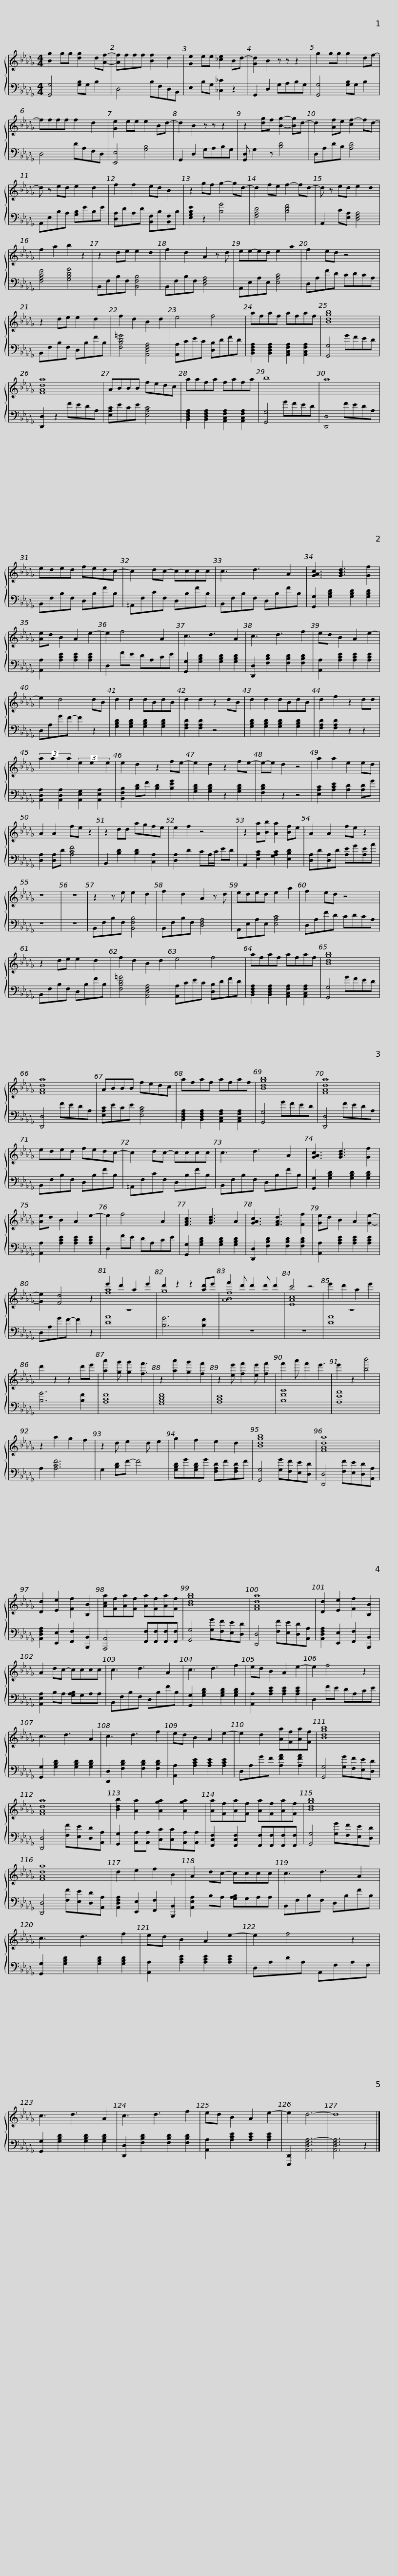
X:1
%%score { ( 1 3 ) | ( 2 4 ) }
L:1/8
M:4/4
I:linebreak $
K:Db
V:1 treble
V:3 treble
V:2 bass
V:4 bass
V:1
 [Bg]2 gg [dg]2 d[Af]- | [Af]fff [Bf]2 d2 | [Ge]2 ee [_ce]2 Bd- | [Gd]2 B2 z z z2 | g2 gg g2 df- |$ %5
 ffff f2 d2 | [Ge]2 ee e2 Bd- | d2 B2 z z z2 | z2 [dg]f [Bg]2- [Bg]d- | d2 [Af]e [cf-]2 fd- |$ %10
 d z ed e2 d2 | f2 f2 ed B2 | z2 gf g2- gd- | d2 fe f2- fd- | d z ed e2 d2 | %15
 f2 a2 b2 z2 |$ z2 de e2 d2 | f2 d2 A2 z d | ee-ed e2 a2 | f2 ed z4 | %20
 z2 de e2 d2 | f2 d2 B2 d2 |$ e4 f4 | afaf afaf | [Bdgb]8 | %25
 [FAda]8 | ABBB fedc |$ aafa fafa | b8 | a8 | %30
 eded fedc- | c2 dc- cccc |$ c3 d3 A2 | [GAc]3 [GBd]3 [Gf]2 | [Ae]d B2 A2 e2- | %35
 e2 f4 A2 | c3 d3 A2 | c3 d3 f2 |$ ed B2 A2 e2- | e2 d4 dB | %40
 d2 d2 dBdB | d2 d2 z2 dB | d2 d2 dBdB | d2 f2 z2 dd |$ (3a2 a2 a2 (3e2 e2 e2 | %45
 e2 d2 z2 fe- | e2 d2 z2 fe- | e-e d2 z4 | a2 a2 e2 ed | A2 A2 fe z2 |$ %50
 z2 dd agfe | e2 f2 z4 | z2 [Aa][Bb] [Aa]2 [Bf]e | A2 A2 fe z2 | z8 | %55
 z8 |$ z2 z e e2 d2 | f2 d2 A2 z d | eded e2 a2 | f2 ed z4 | %60
 z2 de e2 d2 | f2 d2 B2 d2 |$ e4 f4 | afaf afaf | [Bdgb]8 | %65
 [FAda]8 | ABBB fedc |$ afaf afaf | [Bdgb]8 | [FAda]8 | %70
 eded fedc- | c2 dc- cccc |$ c3 d3 A2 | [GAc]3 [GBd]3 [Gf]2 | [Ae]d B2 A2 e2- | %75
 e2 f4 A2 | [FAc]3 [GBd]3 A2 | [GAc]3 [FAd]3 [Ff]2 |$ [Ge]d B2 A2 [Ge]2- | [Ge]2 [Fd]4 z2 | %80
 e'2 d'2 a2 e'2 | d'2 z2 z2 [ad']e' | f'2 d' d'2 d' d'2 | c'4 z4 | e'2 d'2 a2 e'2 |$ %85
 d'2 z2 z2 d'e' | [aa']2 [gg'] [gg']2 [ff']3 | z2 [aa']2 [gg']2 [ff']2 | z2 [ee'] [ff']2 [ee'] [ff']2 | f'2 a' f'2 e'3 | %90
 e'2 z2 [bb']4 | z2 a2 g2 f2 |$ z2 d e2 d e2 | g2 f2 e2 d2 | [Bdgb]8 | %95
 [FAda]8 | [Dd]2 [Ee]2 [Ff]2 [B,B]2 |$ [Aca][Ff][Aa][Ff] [Aa][Ff][Aa][Ff] | [Bdgb]8 | [FAda]8 | %100
 [Dd]2 [Ee]2 [Ff]2 [B,B]2 | A2 dc- cccc | c3 d3 A2 |$ c3 d3 f2 | ed B2 A2 e2- | %105
 e2 f4 z2 | c3 d3 A2 | c3 d3 f2 | ed B2 A2 e2- |$ e2 d2 [Aa][Ff][Aa][Ff] | %110
 [Bdgb]8 | [FAda]8 | [Bdb]2 [Aa]2 [Aga]2 [Aga]2 | [Aa][Ff][Aa][Ff] [Aa][Ff][Aa][Ff] |$ [Bdgb]8 | %115
 [FAda]8 | d2 e2 f2 B2 | A2 dc- cccc | c3 d3 A2 | c3 d3 f2 |$ %120
 ed B2 A2 e2- | e2 f4 z2 | c3 d3 A2 | c3 d3 f2 | ed B2 A2 e2- | %125
 e2 d6- | d8 |] %127
V:2
 [G,,G,]4 [G,B,]G, B,2 | D,4 B,F,D,B,, | E,2 B,G, [_C,_C]2 z2 | G,,2 D,2 G,A,B,G, | [G,,G,]4 [G,B,]G, B,2 |$ %5
 D,4 DA,F,D, | [E,,E,]4 [G,B,]4 | G,,2 D,2 G,A,B,G, | [G,,D,] G,2 z [B,D]4 | D,A,DB, [A,D]4 |$ %10
 A,,E,B,A, [G,B,]EB,E | [D,A,]DA,D [B,,F,]B,[B,,F,]B, | [E,G,B,E]2 z2 [B,G]4 | [F,A,D]4 [B,DF]4 | A,,2 C[E,A,] [D,F,A,]4 | %15
 [F,A,CF]4 [G,B,DG]4 |$ B,,F,B,F, [B,,F,B,]4 | B,,F,B,F, [D,F,A,]4 | A,,E,A,E, [E,A,C]4 | D,A,FD CDCA, | %20
 B,,F,B,F, D,B,FB, | [F,B,D=G]4 [A,,D,F,A,]4 |$ [A,,A,]CEC [D,B,]DFD | [B,,D,F,A,]2 [B,,D,F,A,]2 [A,,C,F,A,]2 [A,,C,F,A,]2 | [G,,G,]4 GFED | %25
 [D,,D,]2 z2 FEDA, | [E,A,C]ECE [E,A,C]4 |$ [B,,D,F,A,]2 [B,,D,F,A,]2 [A,,C,F,A,]2 [A,,C,F,A,]2 | [G,,G,]4 GFED | [D,,D,]4 FEDA, | %30
 B,,F,B,F, D,B,FB, | =A,,F,CF, D,B,FB, |$ B,,F,B,F, D,B,FB, | [G,,G,]2 [G,B,D]2 [G,B,D]2 [G,B,D]2 | [A,,A,]2 [A,CE]2 [A,CE]2 [A,CE]2 | %35
 D,2 FE DA,CE | [G,,G,]2 [G,B,D]2 [G,B,D]2 [G,B,D]2 | [D,,D,]2 [F,B,D]2 [F,B,D]2 [F,B,D]2 |$ [A,,A,]2 [A,CE]2 [A,CE]2 [A,CE]2 | D,A,GF- F2 z2 | %40
 [G,B,D]2 [G,B,D]2 [G,B,D]2 [G,B,D]2 | [F,A,D]2 [F,A,D]2 z4 | [G,B,D]2 [G,B,D]2 [G,B,D]2 [G,B,D]2 | [F,A,D]2 [F,A,D]2 z2 z2 |$ [A,,D,A,]2 [A,,D,A,]2 [A,,E,G,]2 [A,,E,A,]2 | %45
 [B,,F,B,]2 [B,D]F [B,D]2 [B,EG]2 | [G,B,D]2 [G,B,D]2 z2 [G,B,D]2 | [F,B,D]2 z2 z4 | [E,A,C]2 [A,CE]2 [A,D]2 [A,D]G | [D,A,]2 [D,A,]D [A,CF]4 |$ %50
 B,,2 [B,D]2 [B,D]2 [C,A,]2 | [D,A,]2 D2 CA,/C/ ED | A,,2 [E,A,C]2 [G,A,C]2 [E,B,D]2 | [D,A,]D[D,A,]D [A,E]G[A,E]A | z8 | %55
 z8 |$ B,,F,B,F, [B,,F,B,]4 | B,,F,B,F, [D,F,A,]4 | A,,E,A,E, [E,A,C]4 | D,A,FD CDCA, | %60
 B,,F,B,F, D,B,FB, | [F,B,D=G]4 [A,,D,F,A,]4 |$ [A,,A,]CEC [D,B,]DFD | [B,,D,F,A,]2 [B,,D,F,A,]2 [A,,C,F,A,]2 [A,,C,F,A,]2 | [G,,G,]4 GFED | %65
 [D,,D,]4 FEDA, | [E,A,C]ECE [E,A,C]4 |$ [B,,D,F,A,]2 [B,,D,F,A,]2 [A,,C,F,A,]2 [A,,C,F,A,]2 | [G,,G,]4 GFED | [D,,D,]4 FEDA, | %70
 B,,F,B,F, D,B,FB, | =A,,F,CF, D,B,FB, |$ B,,F,B,F, D,B,FB, | [G,,G,]2 [G,B,D]2 [G,B,D]2 [G,B,D]2 | [A,,A,]2 [A,CE]2 [A,CE]2 [A,CE]2 | %75
 D,2 FE DA,CE | [G,,G,]2 [G,B,D]2 [G,B,D]2 [G,B,D]2 | [D,,D,]2 [F,B,D]2 [F,B,D]2 [F,B,D]2 |$ [A,,A,]2 [A,CE]2 [A,CE]2 [A,CE]2 | D,A,GF- F2 z2 | %80
 z8 | [B,G]6 [B,F]2 | z8 | z8 | z8 |$ %85
 [B,G]6 [B,F]2 | [A,CF]8 | [G,B,DF]8 | [A,CE]8 | [B,FB]8 | %90
 [A,EA]8 | A,2 [A,CF]6 |$ G,2 [B,D]F- F4 | [G,B,D]G[G,B,D]G [F,A,D]F[F,A,D]F | [G,,G,]4 [G,G][F,F][E,E][D,D] | %95
 [D,,D,]4 [F,F][E,E][D,D][A,,A,] | [A,,D,F,A,]2 [E,,E,]2 [F,,F,]2 [B,,,B,,]2 |$ [A,,,A,,]4 [F,,F,][F,,F,][F,,F,][F,,F,] | [G,,G,]4 [G,G][F,F][E,E][D,D] | [D,,D,]4 [F,F][E,E][D,D][A,,A,] | %100
 [A,,D,F,A,]2 [E,,E,]2 [F,,F,]2 [B,,,B,,]2 | [A,,E,A,]2 B,A, [G,A,B,]G,A,A, | B,,F,B,F, D,B,FB, |$ [G,,G,]2 [G,B,D]2 [G,B,D]2 [G,B,D]2 | [A,,A,]2 [A,CE]2 [A,CE]2 [A,CE]2 | %105
 D,2 FE DA,CE | [G,,G,]2 [G,B,D]2 [G,B,D]2 [G,B,D]2 | [D,,D,]2 [F,B,D]2 [F,B,D]2 [F,B,D]2 | [A,,A,]2 [A,CE]2 [A,CE]2 [A,CE]2 |$ D,A,GF [A,FA]2 [A,FA]2 | %110
 [G,,G,]4 [G,G][F,F][E,E][D,D] | [D,,D,]4 [F,F][E,E][D,D][A,,A,] | [G,,G,]2 [A,,A,][A,,A,] [C,C][C,C][A,,A,][A,,A,] | [F,,C,F,]2 [F,,C,F,]2 [F,,F,][F,,F,][F,,F,][F,,F,] |$ [G,,G,]4 [G,G][F,F][E,E][D,D] | %115
 [D,,D,]4 [F,F][E,E][D,D][A,,A,] | [A,,D,F,A,]2 [E,,E,]2 [F,,F,]2 [B,,,B,,]2 | [A,,E,A,]2 B,A, [G,A,B,]G,A,A, | B,,F,B,F, D,B,FB, | [G,,G,]2 [G,B,D]2 [G,B,D]2 [G,B,D]2 |$ %120
 [A,,A,]2 [A,CE]2 [A,CE]2 [A,CE]2 | D,A,DA, A,,F,A,F, | [G,,G,]2 [G,B,D]2 [G,B,D]2 [G,B,D]2 | [D,,D,]2 [F,B,D]2 [F,B,D]2 [F,B,D]2 | [A,,A,]2 [A,CE]2 [A,CE]2 [A,CE]2 | %125
 [E,,,D,,]2 [A,,D,F,A,-]6 | [A,,D,F,A,]6 z2 |] %127
V:3
 x8 | x8 | x8 | x8 | x8 |$ %5
 x8 | x8 | x8 | x8 | x8 |$ %10
 x8 | x8 | x8 | x8 | x8 | %15
 x8 |$ x8 | x8 | x8 | x8 | %20
 x8 | x8 |$ x8 | x8 | x8 | %25
 x8 | x8 |$ x8 | x8 | x8 | %30
 x8 | x8 |$ x8 | x8 | x8 | %35
 x8 | x8 | x8 |$ x8 | x8 | %40
 x8 | x8 | x8 | x8 |$ x8 | %45
 x8 | x8 | x8 | x8 | x8 |$ %50
 x8 | x8 | x8 | x8 | x8 | %55
 x8 |$ x8 | x8 | x8 | x8 | %60
 x8 | x8 |$ x8 | x8 | x8 | %65
 x8 | x8 |$ x8 | x8 | x8 | %70
 x8 | x8 |$ x8 | x8 | x8 | %75
 x8 | x8 | x8 |$ x8 | x8 | %80
 [fa]8 | g8 | [ABf]8 | [EAc]8 | x8 |$ %85
 x8 | x8 | x8 | x8 | x8 | %90
 x8 | x8 |$ x8 | x8 | x8 | %95
 x8 | x8 |$ x8 | x8 | x8 | %100
 x8 | x8 | x8 |$ x8 | x8 | %105
 x8 | x8 | x8 | x8 |$ x8 | %110
 x8 | x8 | x8 | x8 |$ x8 | %115
 x8 | x8 | x8 | x8 | x8 |$ %120
 x8 | x8 | x8 | x8 | x8 | %125
 x8 | x8 |] %127
V:4
 x8 | x8 | x8 | x8 | x8 |$ %5
 x8 | x8 | x8 | x8 | x8 |$ %10
 x8 | x8 | x8 | x8 | x8 | %15
 x8 |$ x8 | x8 | x8 | x8 | %20
 x8 | x8 |$ x8 | x8 | x8 | %25
 x8 | x8 |$ x8 | x8 | x8 | %30
 x8 | x8 |$ x8 | x8 | x8 | %35
 x8 | x8 | x8 |$ x8 | x8 | %40
 x8 | x8 | x8 | x8 |$ x8 | %45
 x8 | x8 | x8 | x8 | x8 |$ %50
 x8 | x8 | x8 | x8 | x8 | %55
 x8 |$ x8 | x8 | x8 | x8 | %60
 x8 | x8 |$ x8 | x8 | x8 | %65
 x8 | x8 |$ x8 | x8 | x8 | %70
 x8 | x8 |$ x8 | x8 | x8 | %75
 x8 | x8 | x8 |$ x8 | x8 | %80
 [DA]8 | x8 | x8 | x8 | [DA]8 |$ %85
 x8 | x8 | x8 | x8 | x8 | %90
 x8 | x8 |$ x8 | x8 | x8 | %95
 x8 | x8 |$ x8 | x8 | x8 | %100
 x8 | x8 | x8 |$ x8 | x8 | %105
 x8 | x8 | x8 | x8 |$ x8 | %110
 x8 | x8 | x8 | x8 |$ x8 | %115
 x8 | x8 | x8 | x8 | x8 |$ %120
 x8 | x8 | x8 | x8 | x8 | %125
 x8 | x8 |] %127
